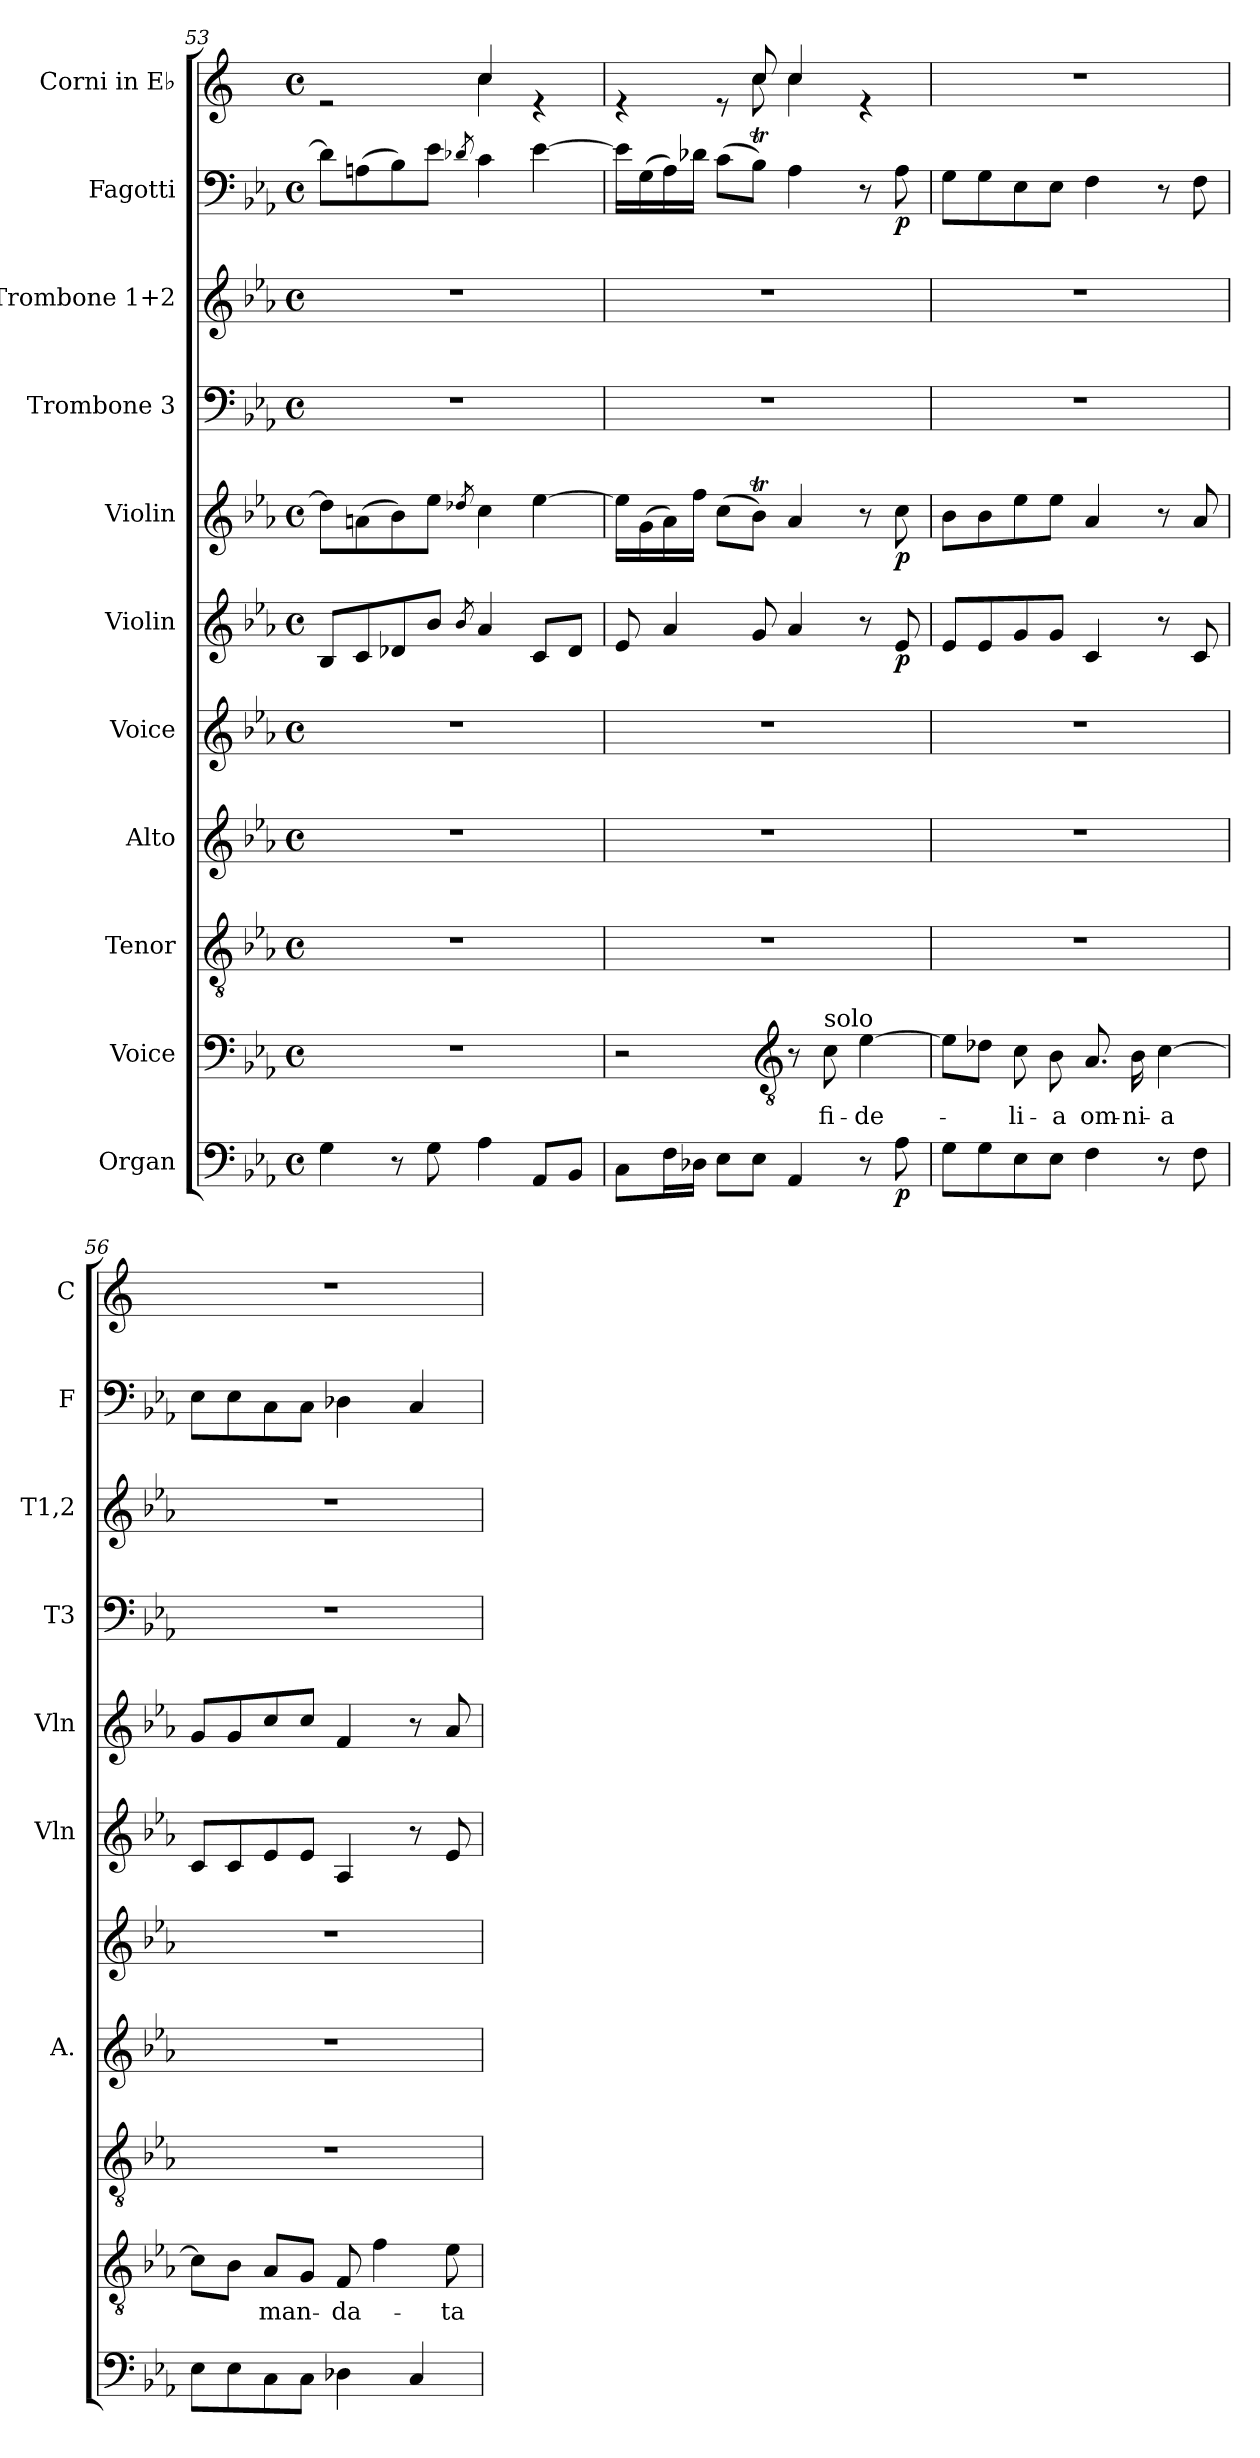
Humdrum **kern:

**kern	**dynam	**kern	**text	**kern	**kern	**kern	**kern	**dynam	**kern	**dynam	**kern	**kern	**kern	**dynam	**kern
*part11	*part11	*part10	*part10	*part9	*part8	*part7	*part6	*part6	*part5	*part5	*part4	*part3	*part2	*part2	*part1
*staff11	*staff11	*staff10	*staff10	*staff9	*staff8	*staff7	*staff6	*staff6	*staff5	*staff5	*staff4	*staff3	*staff2	*staff2	*staff1
*I"Organ	*	*I"Voice	*	*I"Tenor	*I"Alto	*I"Voice	*I"Violin	*	*I"Violin	*	*I"Trombone 3	*I"Trombone 1+2	*I"Fagotti	*	*I"Corni in E♭
*	*	*	*	*	*I'A.	*	*I'Vln	*	*I'Vln	*	*I'T3	*I'T1,2	*I'F	*	*I'C
*clefF4	*	*clefF4	*	*clefGv2	*clefG2	*clefG2	*clefG2	*	*clefG2	*	*clefF4	*clefG2	*clefF4	*	*clefG2
*	*	*	*	*	*	*	*	*	*	*	*	*	*	*	*ITrd5c9
*k[b-e-a-]	*	*k[b-e-a-]	*	*k[b-e-a-]	*k[b-e-a-]	*k[b-e-a-]	*k[b-e-a-]	*	*k[b-e-a-]	*	*k[b-e-a-]	*k[b-e-a-]	*k[b-e-a-]	*	*k[b-e-a-]
*M4/4	*	*M4/4	*	*M4/4	*M4/4	*M4/4	*M4/4	*	*M4/4	*	*M4/4	*M4/4	*M4/4	*	*M4/4
*met(c)	*	*met(c)	*	*met(c)	*met(c)	*met(c)	*met(c)	*	*met(c)	*	*met(c)	*met(c)	*met(c)	*	*met(c)
=53	=53	=53	=53	=53	=53	=53	=53	=53	=53	=53	=53	=53	=53	=53	=53
*	*	*	*	*	*	*	*	*	*	*	*	*	*	*	*^
4G\	.	1r	.	1r	1r	1r	8B-/L	.	8dd-\L]	.	1r	1r	8d-\L]	.	2re	2ryy
.	.	.	.	.	.	.	8c/	.	(8an\	.	.	.	(8An\	.	.	.
8r	.	.	.	.	.	.	8d-X/	.	8b-\)	.	.	.	8B-\)	.	.	.
8G\	.	.	.	.	.	.	8b-/J	.	8ee-\J	.	.	.	8e-\J	.	.	.
.	.	.	.	.	.	.	8qb-/	.	8qdd-X/	.	.	.	8qd-X/	.	.	.
4A-\	.	.	.	.	.	.	4a-/	.	4cc\	.	.	.	4c\	.	4e-/	4e-\
8AA-/L	.	.	.	.	.	.	8c/L	.	[4ee-\	.	.	.	[4e-\	.	4re	4ryy
8BB-/J	.	.	.	.	.	.	8d-/J	.	.	.	.	.	.	.	.	.
=54	=54	=54	=54	=54	=54	=54	=54	=54	=54	=54	=54	=54	=54	=54	=54	=54
8C\L	.	2r	.	1r	1r	1r	8e-/	.	16ee-\LL]	.	1r	1r	16e-\LL]	.	4re	4.ryy
.	.	.	.	.	.	.	.	.	(16g\	.	.	.	(16G\	.	.	.
16F\L	.	.	.	.	.	.	4a-/	.	16a-\)	.	.	.	16A-\)	.	.	.
16D-X\JJ	.	.	.	.	.	.	.	.	16ff\JJ	.	.	.	16d-X\JJ	.	.	.
8E-\L	.	.	.	.	.	.	.	.	(8cc\L	.	.	.	(8c\L	.	8re	.
8E-\J	.	.	.	.	.	.	8g/	.	8b-T\J)	.	.	.	8B-T\J)	.	8e-/	8e-\
*	*	*clefGv2	*	*	*	*	*	*	*	*	*	*	*	*	*	*
4AA-/	.	8r	.	.	.	.	4a-/	.	4a-/	.	.	.	4A-\	.	4e-/	4e-\
!	!	!LO:TX:a:t=solo	!	!	!	!	!	!	!	!	!	!	!	!	!	!
!	!	!	!LO:LY:b	!	!	!	!	!	!	!	!	!	!	!	!	!
.	.	8c\	fi-	.	.	.	.	.	.	.	.	.	.	.	.	.
!	!	!	!LO:LY:b	!	!	!	!	!	!	!	!	!	!	!	!	!
8r	.	[4e-\	-de-	.	.	.	8r	.	8r	.	.	.	8r	.	4re	4ryy
!	!LO:DY:b	!	!	!	!	!	!	!LO:DY:b	!	!LO:DY:b	!	!	!	!LO:DY:b	!	!
8A-\	p	.	.	.	.	.	8e-/	p	8cc\	p	.	.	8A-\	p	.	.
*	*	*	*	*	*	*	*	*	*	*	*	*	*	*	*v	*v
=55	=55	=55	=55	=55	=55	=55	=55	=55	=55	=55	=55	=55	=55	=55	=55
8G\L	.	8e-\L]	.	1r	1r	1r	8e-/L	.	8b-\L	.	1r	1r	8G\L	.	1r
8G\	.	8d-X\J	.	.	.	.	8e-/	.	8b-\	.	.	.	8G\	.	.
!	!	!	!LO:LY:b	!	!	!	!	!	!	!	!	!	!	!	!
8E-\	.	8c\	-li-	.	.	.	8g/	.	8ee-\	.	.	.	8E-\	.	.
!	!	!	!LO:LY:b	!	!	!	!	!	!	!	!	!	!	!	!
8E-\J	.	8B-\	-a	.	.	.	8g/J	.	8ee-\J	.	.	.	8E-\J	.	.
!	!	!	!LO:LY:b	!	!	!	!	!	!	!	!	!	!	!	!
4F\	.	8.A-/	om-	.	.	.	4c/	.	4a-/	.	.	.	4F\	.	.
!	!	!	!LO:LY:b	!	!	!	!	!	!	!	!	!	!	!	!
.	.	16B-\	-ni-	.	.	.	.	.	.	.	.	.	.	.	.
!	!	!	!LO:LY:b	!	!	!	!	!	!	!	!	!	!	!	!
8r	.	[4c\	-a	.	.	.	8r	.	8r	.	.	.	8r	.	.
8F\	.	.	.	.	.	.	8c/	.	8a-/	.	.	.	8F\	.	.
!!LO:PB:g=z
=56	=56	=56	=56	=56	=56	=56	=56	=56	=56	=56	=56	=56	=56	=56	=56
8E-\L	.	8c\L]	.	1r	1r	1r	8c/L	.	8g/L	.	1r	1r	8E-\L	.	1r
8E-\	.	8B-\J	.	.	.	.	8c/	.	8g/	.	.	.	8E-\	.	.
!	!	!	!LO:LY:b	!	!	!	!	!	!	!	!	!	!	!	!
8C\	.	8A-/L	man-	.	.	.	8e-/	.	8cc/	.	.	.	8C\	.	.
8C\J	.	8G/J	.	.	.	.	8e-/J	.	8cc/J	.	.	.	8C\J	.	.
!	!	!	!LO:LY:b	!	!	!	!	!	!	!	!	!	!	!	!
4D-X\	.	8F/	-da-	.	.	.	4A-/	.	4f/	.	.	.	4D-X\	.	.
.	.	4f\	.	.	.	.	.	.	.	.	.	.	.	.	.
4C/	.	.	.	.	.	.	8r	.	8r	.	.	.	4C/	.	.
!	!	!	!LO:LY:b	!	!	!	!	!	!	!	!	!	!	!	!
.	.	8e-\	-ta	.	.	.	8e-/	.	8a-/	.	.	.	.	.	.
=	=	=	=	=	=	=	=	=	=	=	=	=	=	=	=
*-	*-	*-	*-	*-	*-	*-	*-	*-	*-	*-	*-	*-	*-	*-	*-
